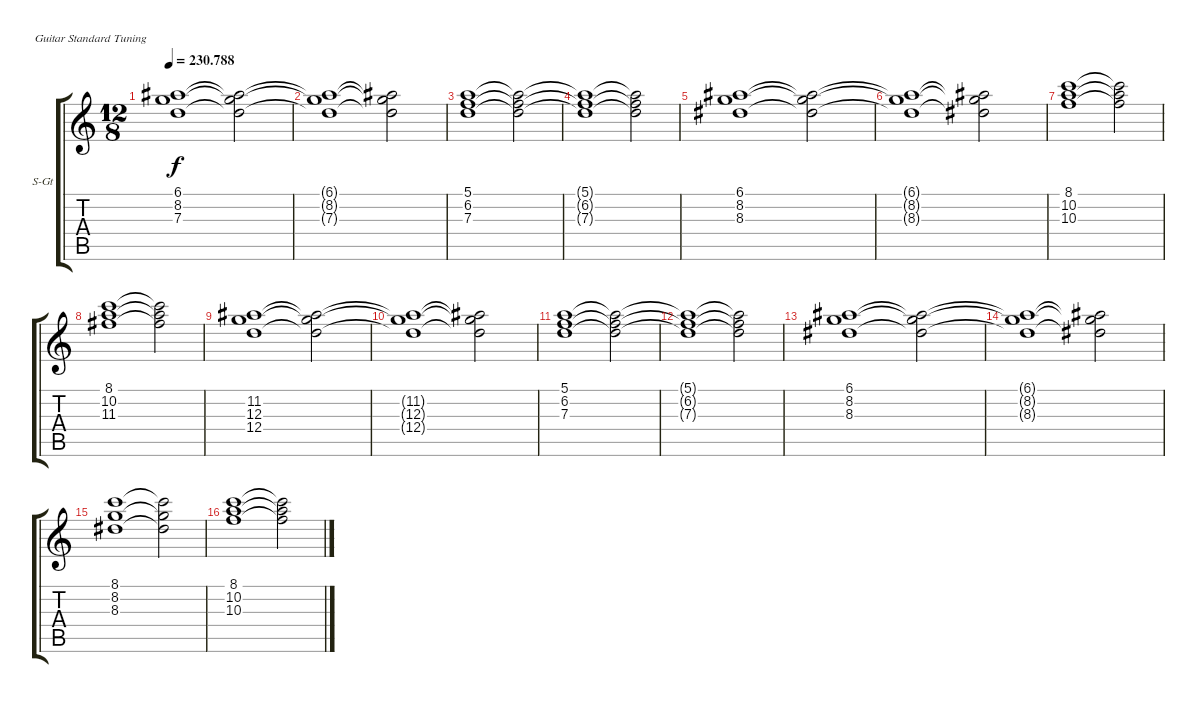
\bracketExtendMode groupsimilarinstruments
\firstSystemTrackNameOrientation horizontal
\otherSystemsTrackNameOrientation horizontal
\track ("Синтезатор III" "S-Gt") {instrument drawbarorgan}
\staff {score tabs}
\tuning (E4 B3 G3 D3 A2 E2)
\displaytranspose 12
\ts (12 8)
\tempo
230.788
\accidentals auto
\clef g2
\ottava regular
\simile none
\ks c
(6.1 8.2 7.3).1{dy f} (6.1{t} 8.2{t} 7.3{t}).2 |
(6.1{t} 8.2{t} 7.3{t}).1 (6.1{t} 8.2{t} 7.3{t}).2 |
(5.1 6.2 7.3).1 (5.1{t} 6.2{t} 7.3{t}).2 |
(5.1{t} 6.2{t} 7.3{t}).1 (5.1{t} 6.2{t} 7.3{t}).2 |
(6.1 8.2 8.3).1 (6.1{t} 8.2{t} 8.3{t}).2 |
(6.1{t} 8.2{t} 8.3{t}).1 (6.1{t} 8.2{t} 8.3{t}).2 |
(8.1 10.2 10.3).1 (8.1{t} 10.2{t} 10.3{t}).2 |
(8.1 10.2 11.3).1 (8.1{t} 10.2{t} 11.3{t}).2 |
(11.2 12.3 12.4).1 (11.2{t} 12.3{t} 12.4{t}).2 |
(11.2{t} 12.3{t} 12.4{t}).1 (11.2{t} 12.3{t} 12.4{t}).2 |
(5.1 6.2 7.3).1 (5.1{t} 6.2{t} 7.3{t}).2 |
(5.1{t} 6.2{t} 7.3{t}).1 (5.1{t} 6.2{t} 7.3{t}).2 |
(6.1 8.2 8.3).1 (6.1{t} 8.2{t} 8.3{t}).2 |
(6.1{t} 8.2{t} 8.3{t}).1 (6.1{t} 8.2{t} 8.3{t}).2 |
(8.1 8.2 8.3).1 (8.1{t} 8.2{t} 8.3{t}).2 |
(8.1 10.2 10.3).1 (8.1{t} 10.2{t} 10.3{t}).2
